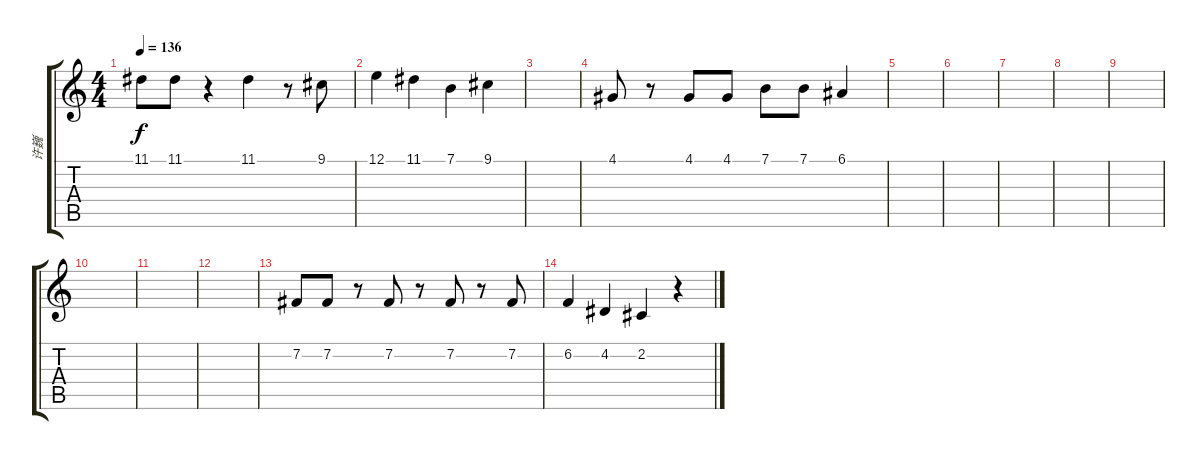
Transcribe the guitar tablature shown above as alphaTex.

\track ("许巍" "许巍") {instrument sopranosax}
\staff {score tabs}
\tuning (E4 B3 G3 D3 A2 E2) {hide}
\ts (4 4)
\tempo 136
\clef g2
\ks c
11.1.8{dy f} 11.1.8 r.4 11.1.4 r.8 9.1.8 |
12.1.4 11.1.4 7.1.4 9.1.4 |
|
4.1.8 r.8 4.1.8 4.1.8 7.1.8 7.1.8 6.1.4 |
|
|
|
|
|
|
|
|
7.2.8 7.2.8 r.8 7.2.8 r.8 7.2.8 r.8 7.2.8 |
6.2.4 4.2.4 2.2.4 r.4
